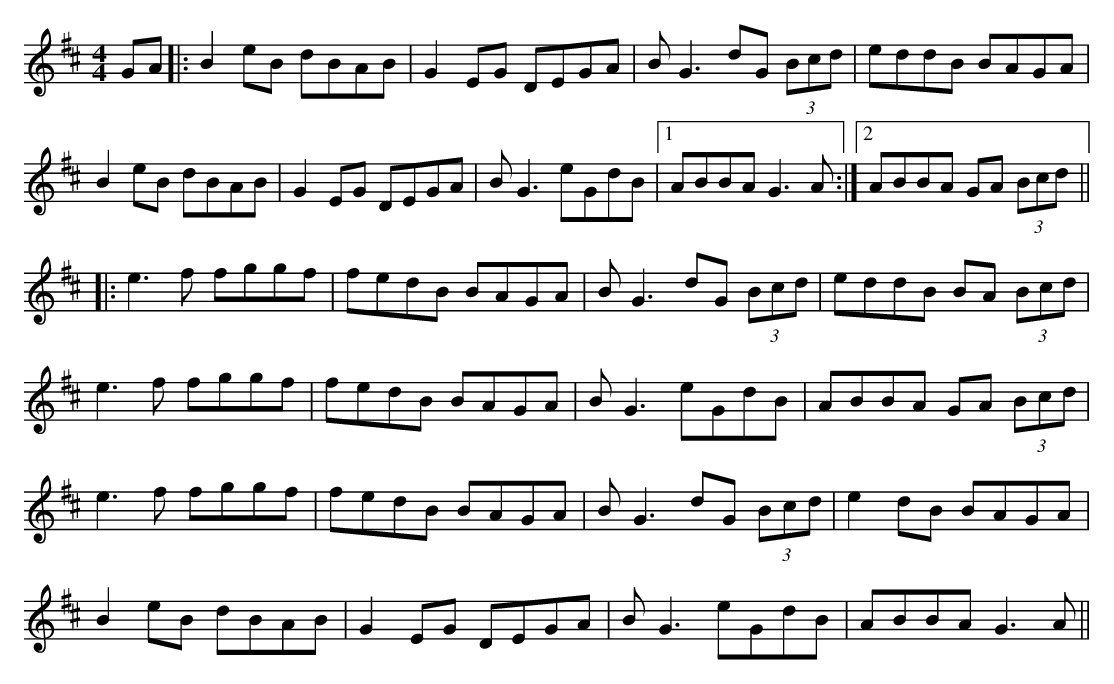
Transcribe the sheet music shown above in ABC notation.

X:1
M:4/4
K:D
GA|:B2eB dBAB|G2EG DEGA|BG3 dG (3Bcd|eddB BAGA|
B2eB dBAB|G2EG DEGA|BG3 eGdB|1 ABBA G3A:|2 ABBA GA (3Bcd||
|:e3f fggf|fedB BAGA|BG3 dG (3Bcd|eddB BA (3Bcd|
e3f fggf|fedB BAGA|BG3 eGdB|ABBA GA (3Bcd|
e3f fggf|fedB BAGA|BG3 dG (3Bcd|e2dB BAGA|
B2eB dBAB|G2EG DEGA|BG3 eGdB|ABBA G3A||
